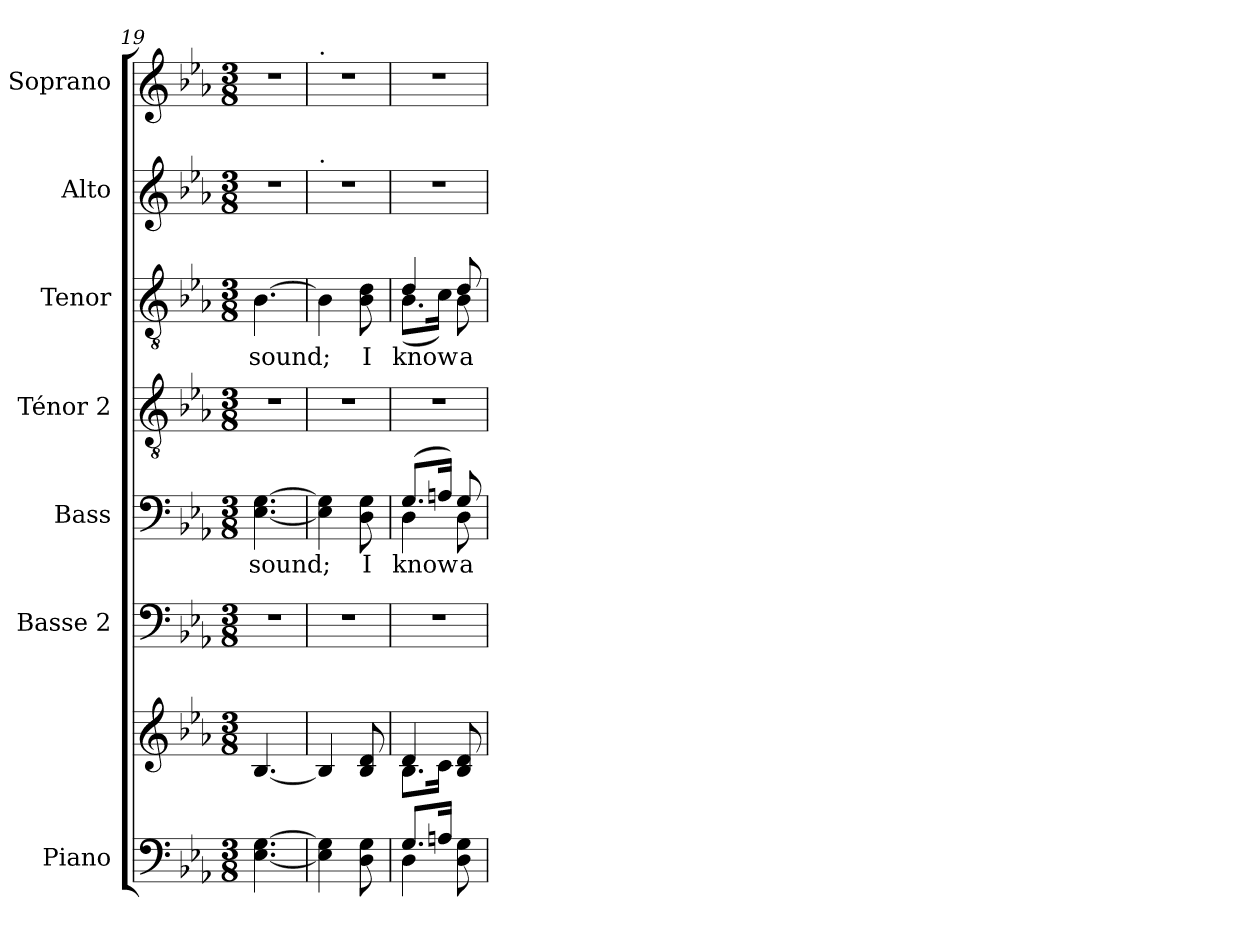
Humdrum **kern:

**kern	**kern	**kern	**kern	**text	**kern	**kern	**text	**kern	**kern
*part7	*part7	*part6	*part5	*part5	*part4	*part3	*part3	*part2	*part1
*staff8	*staff7	*staff6	*staff5	*staff5	*staff4	*staff3	*staff3	*staff2	*staff1
*I"Piano	*	*I"Basse 2	*I"Bass	*	*I"Ténor 2	*I"Tenor	*	*I"Alto	*I"Soprano
*I'Pno	*	*	*	*	*	*	*	*	*
*clefF4	*clefG2	*clefF4	*clefF4	*	*clefGv2	*clefGv2	*	*clefG2	*clefG2
*k[b-e-a-]	*k[b-e-a-]	*k[b-e-a-]	*k[b-e-a-]	*	*k[b-e-a-]	*k[b-e-a-]	*	*k[b-e-a-]	*k[b-e-a-]
*M3/8	*M3/8	*M3/8	*M3/8	*	*M3/8	*M3/8	*	*M3/8	*M3/8
=19	=19	=19	=19	=19	=19	=19	=19	=19	=19
!	!	!	!	!LO:LY:b	!	!	!LO:LY:b	!	!
[4.E-!\ [4.G!\	[4.B-!/	4.r	[4.E-\ [4.G\	sound;	4.r	[4.B-\	sound;	4.r	4.r
!!LO:PB:g=z
=20	=20	=20	=20	=20	=20	=20	=20	=20	=20
!	!	!	!	!	!	!	!	!	!LO:TX:a:t=.
!	!	!	!	!	!	!	!	!LO:TX:a:t=.	!
4E-!\] 4G!\]	4B-!/]	4.r	4E-\] 4G\]	.	4.r	4B-\]	.	4.r	4.r
!	!	!	!	!LO:LY:b	!	!	!LO:LY:b	!	!
8D!\ 8G!\	8B-!/ 8d!/	.	8D\ 8G\	I	.	8B-\ 8d\	I	.	.
=21	=21	=21	=21	=21	=21	=21	=21	=21	=21
*^	*^	*	*^	*	*	*	*	*	*
!	!	!	!	!	!	!	!LO:LY:b	!	!	!LO:LY:b	!	!
*	*	*	*	*	*	*	*	*	*^	*	*	*
8.G!/L	4D!\	4d!/	8.B-!\L	4.r	(>8.G/L	4D\	know	4.r	4d/	(<8.B-\L	know	4.r	4.r
16An!/Jk	.	.	16c!\Jk	.	16An/Jk)	.	.	.	.	16c\Jk)	.	.	.
!	!	!	!	!	!	!	!LO:LY:b	!	!	!	!LO:LY:b	!	!
8D!\ 8G!\	8ryy	8B-!/ 8d!/	8ryy	.	8G/	8D\	a	.	8d/	8B-\	a	.	.
*v	*v	*	*	*	*v	*v	*	*	*v	*v	*	*	*
*	*v	*v	*	*	*	*	*	*	*	*
=	=	=	=	=	=	=	=	=	=
*-	*-	*-	*-	*-	*-	*-	*-	*-	*-
